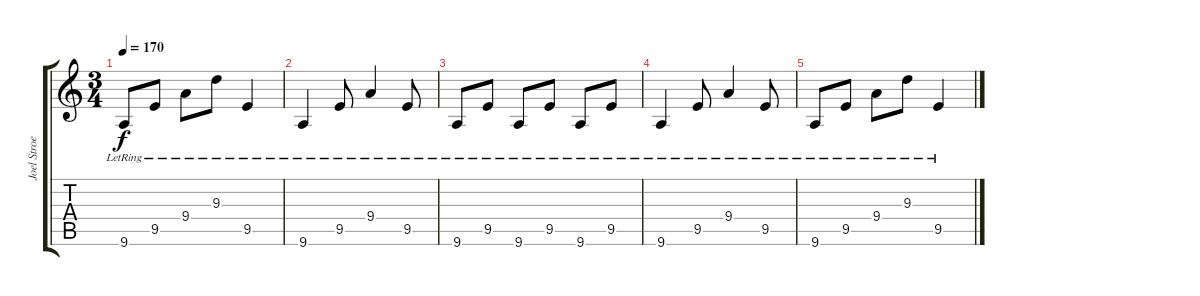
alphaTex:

\track ("Joel Stroetzel Clean" "Joel Stroe") {instrument electricguitarjazz}
\staff {score tabs}
\tuning (D4 A3 F3 C3 G2 C2) {hide}
\ts (3 4)
\tempo 170
\clef g2
\ks c
9.6{lr}.8{dy f} 9.5{lr}.8 9.4{lr}.8 9.3{lr}.8 9.5{lr}.4 |
9.6{lr}.4 9.5{lr}.8 9.4{lr}.4 9.5{lr}.8 |
9.6{lr}.8 9.5{lr}.8 9.6{lr}.8 9.5{lr}.8 9.6{lr}.8 9.5{lr}.8 |
9.6{lr}.4 9.5{lr}.8 9.4{lr}.4 9.5{lr}.8 |
9.6{lr}.8 9.5{lr}.8 9.4{lr}.8 9.3{lr}.8 9.5{lr}.4
